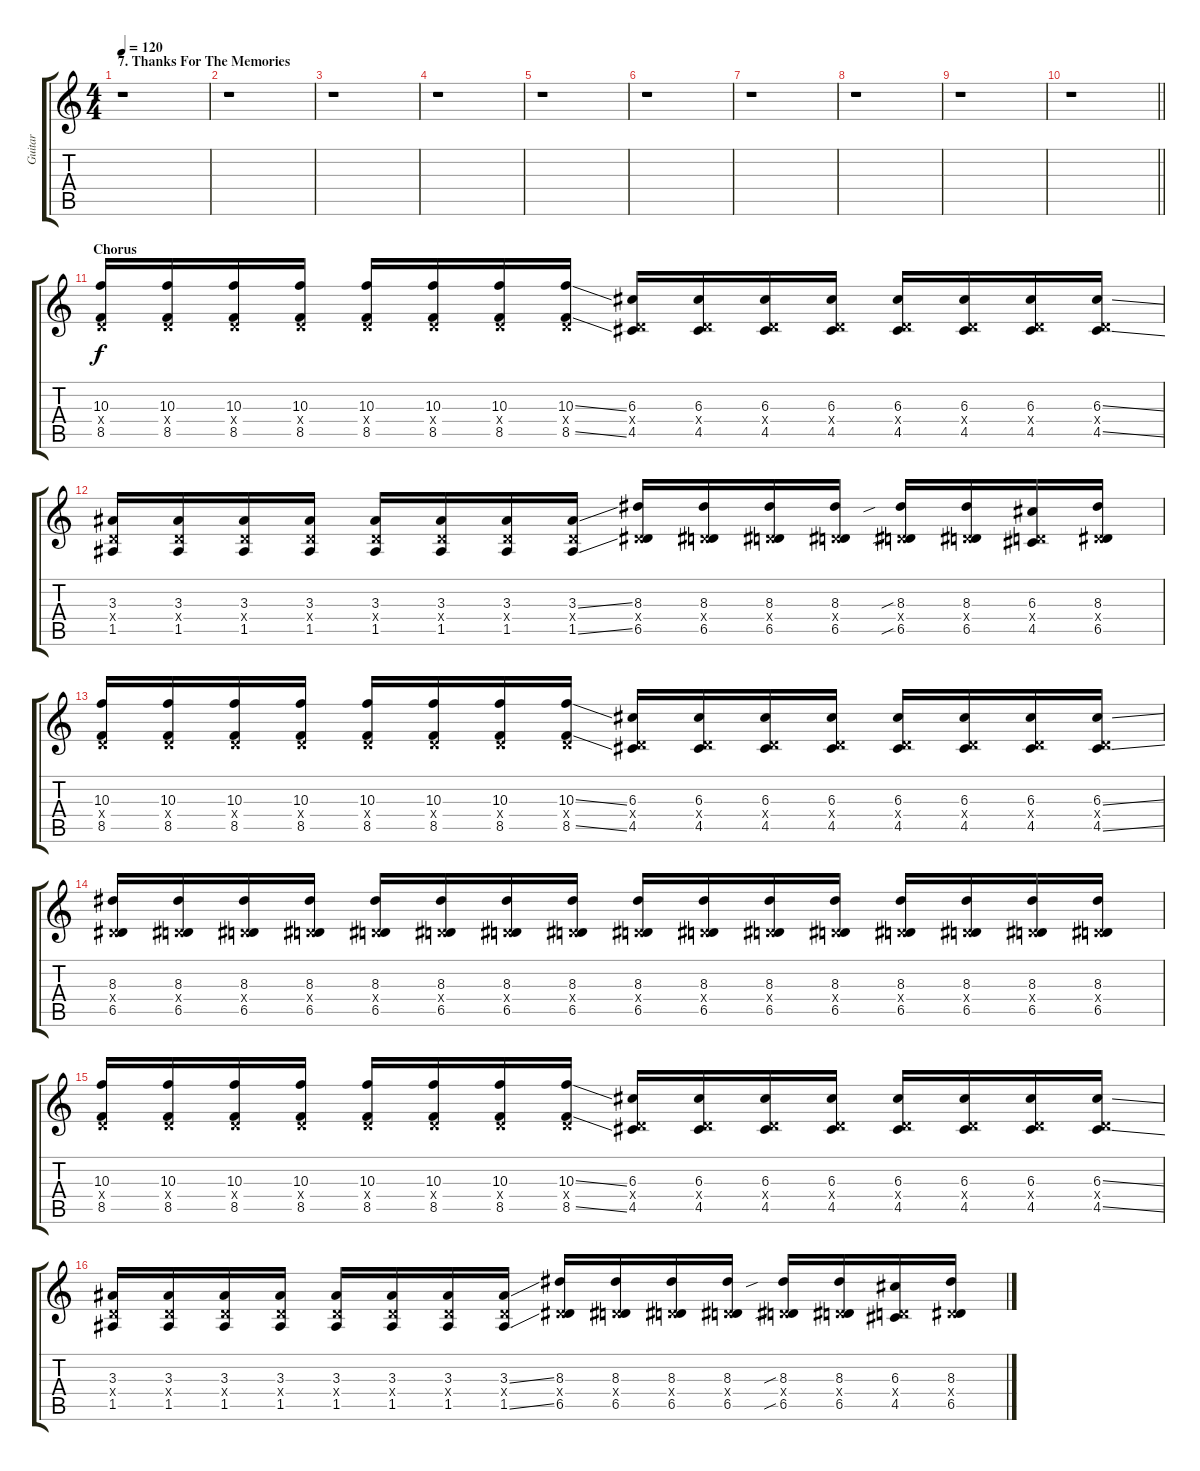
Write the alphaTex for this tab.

\track ("Guitar" "Guitar") {instrument distortionguitar}
\staff {score tabs}
\tuning (E4 B3 G3 D3 A2 D2) {hide}
\ts (4 4)
\section ("" "7. Thanks For The Memories")
\tempo 120
\tempo 78
\tempo 120
\clef g2
\ks c
r.1{dy f instrument distortionguitar} |
r.1 |
r.1 |
r.1 |
r.1 |
r.1 |
r.1 |
r.1 |
r.1 |
\barLineRight lightlight
r.1 |
\section ("" "Chorus")
(10.3 0.4{x} 8.5).16{volume 16} (10.3 0.4{x} 8.5).16 (10.3 0.4{x} 8.5).16 (10.3 0.4{x} 8.5).16 (10.3 0.4{x} 8.5).16 (10.3 0.4{x} 8.5).16 (10.3 0.4{x} 8.5).16 (10.3{ss} 0.4{x} 8.5{ss}).16 (6.3 0.4{x} 4.5).16 (6.3 0.4{x} 4.5).16 (6.3 0.4{x} 4.5).16 (6.3 0.4{x} 4.5).16 (6.3 0.4{x} 4.5).16 (6.3 0.4{x} 4.5).16 (6.3 0.4{x} 4.5).16 (6.3{ss} 0.4{x} 4.5{ss}).16 |
(3.3 0.4{x} 1.5).16 (3.3 0.4{x} 1.5).16 (3.3 0.4{x} 1.5).16 (3.3 0.4{x} 1.5).16 (3.3 0.4{x} 1.5).16 (3.3 0.4{x} 1.5).16 (3.3 0.4{x} 1.5).16 (3.3{ss} 0.4{x} 1.5{ss}).16 (8.3 0.4{x} 6.5).16 (8.3 0.4{x} 6.5).16 (8.3 0.4{x} 6.5).16 (8.3 0.4{x} 6.5).16 (8.3{sib} 0.4{x} 6.5{sib}).16 (8.3 0.4{x} 6.5).16 (6.3 0.4{x} 4.5).16 (8.3 0.4{x} 6.5).16 |
(10.3 0.4{x} 8.5).16 (10.3 0.4{x} 8.5).16 (10.3 0.4{x} 8.5).16 (10.3 0.4{x} 8.5).16 (10.3 0.4{x} 8.5).16 (10.3 0.4{x} 8.5).16 (10.3 0.4{x} 8.5).16 (10.3{ss} 0.4{x} 8.5{ss}).16 (6.3 0.4{x} 4.5).16 (6.3 0.4{x} 4.5).16 (6.3 0.4{x} 4.5).16 (6.3 0.4{x} 4.5).16 (6.3 0.4{x} 4.5).16 (6.3 0.4{x} 4.5).16 (6.3 0.4{x} 4.5).16 (6.3{ss} 0.4{x} 4.5{ss}).16 |
(8.3 0.4{x} 6.5).16 (8.3 0.4{x} 6.5).16 (8.3 0.4{x} 6.5).16 (8.3 0.4{x} 6.5).16 (8.3 0.4{x} 6.5).16 (8.3 0.4{x} 6.5).16 (8.3 0.4{x} 6.5).16 (8.3 0.4{x} 6.5).16 (8.3 0.4{x} 6.5).16 (8.3 0.4{x} 6.5).16 (8.3 0.4{x} 6.5).16 (8.3 0.4{x} 6.5).16 (8.3 0.4{x} 6.5).16 (8.3 0.4{x} 6.5).16 (8.3 0.4{x} 6.5).16 (8.3 0.4{x} 6.5).16 |
(10.3 0.4{x} 8.5).16{volume 16} (10.3 0.4{x} 8.5).16 (10.3 0.4{x} 8.5).16 (10.3 0.4{x} 8.5).16 (10.3 0.4{x} 8.5).16 (10.3 0.4{x} 8.5).16 (10.3 0.4{x} 8.5).16 (10.3{ss} 0.4{x} 8.5{ss}).16 (6.3 0.4{x} 4.5).16 (6.3 0.4{x} 4.5).16 (6.3 0.4{x} 4.5).16 (6.3 0.4{x} 4.5).16 (6.3 0.4{x} 4.5).16 (6.3 0.4{x} 4.5).16 (6.3 0.4{x} 4.5).16 (6.3{ss} 0.4{x} 4.5{ss}).16 |
(3.3 0.4{x} 1.5).16 (3.3 0.4{x} 1.5).16 (3.3 0.4{x} 1.5).16 (3.3 0.4{x} 1.5).16 (3.3 0.4{x} 1.5).16 (3.3 0.4{x} 1.5).16 (3.3 0.4{x} 1.5).16 (3.3{ss} 0.4{x} 1.5{ss}).16 (8.3 0.4{x} 6.5).16 (8.3 0.4{x} 6.5).16 (8.3 0.4{x} 6.5).16 (8.3 0.4{x} 6.5).16 (8.3{sib} 0.4{x} 6.5{sib}).16 (8.3 0.4{x} 6.5).16 (6.3 0.4{x} 4.5).16 (8.3 0.4{x} 6.5).16
